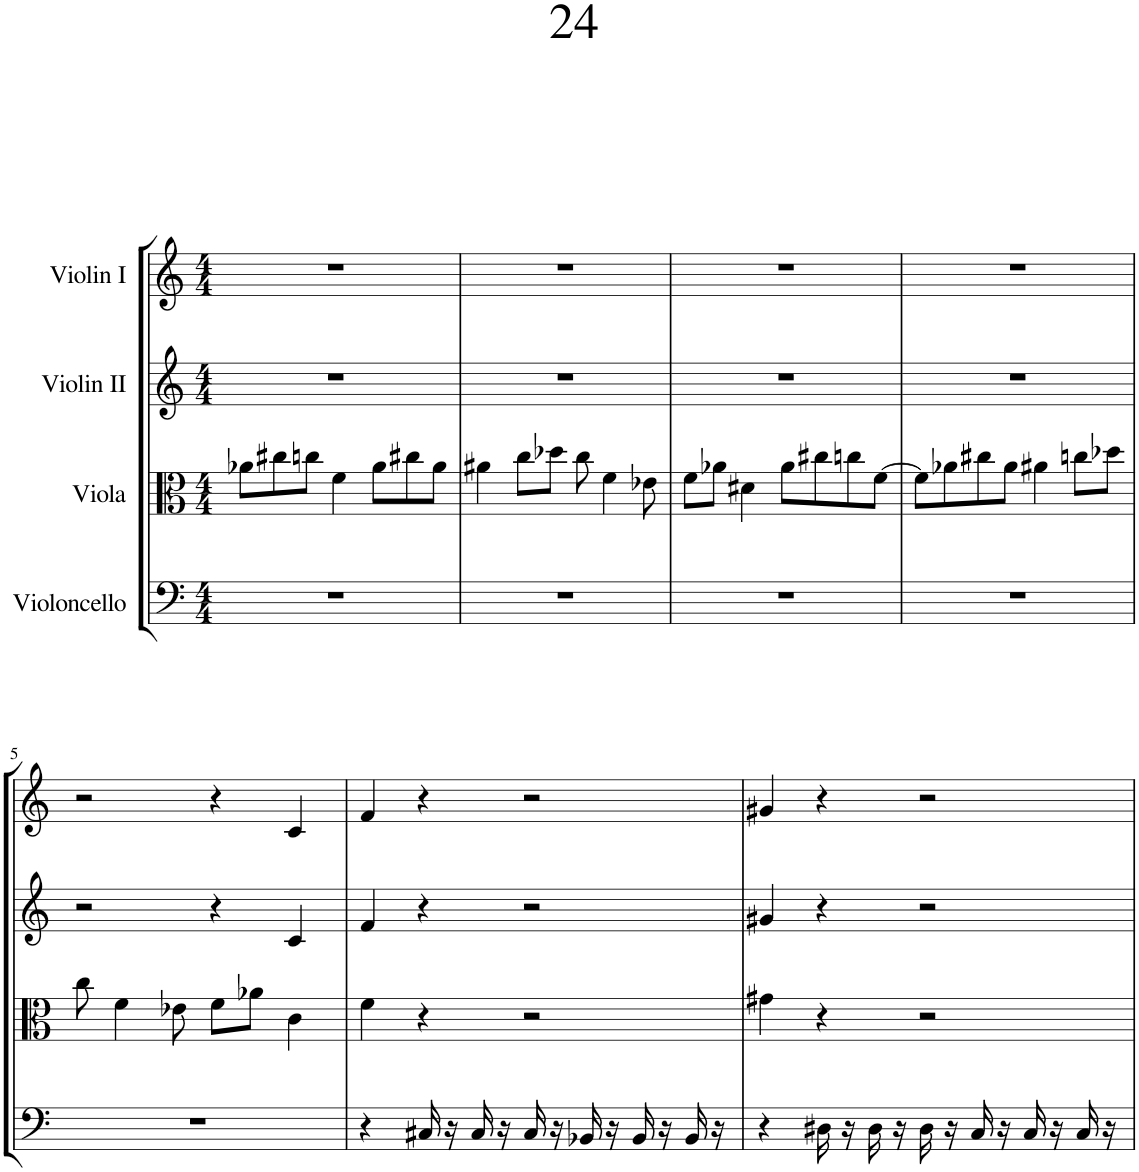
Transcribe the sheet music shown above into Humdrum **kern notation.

**kern	**kern	**kern	**kern
*part4	*part3	*part2	*part1
*staff4	*staff3	*staff2	*staff1
*I"Violoncello	*I"Viola	*I"Violin II	*I"Violin I
*I'Vc	*I'Vla	*I'Vln	*I'Vln
*clefF4	*clefC3	*clefG2	*clefG2
*k[]	*k[]	*k[]	*k[]
*M4/4	*M4/4	*M4/4	*M4/4
=1	=1	=1	=1
1r	8a-X\L	1r	1r
.	8cc#X\	.	.
.	8ccn\J	.	.
.	4f\	.	.
.	8a-\L	.	.
.	8cc#X\	.	.
.	8a-\J	.	.
=2	=2	=2	=2
1r	4a#X\	1r	1r
.	8cc\L	.	.
.	8dd-X\J	.	.
.	8cc\	.	.
.	4f\	.	.
.	8e-X\	.	.
=3	=3	=3	=3
1r	8f\L	1r	1r
.	8a-X\J	.	.
.	4d#X\	.	.
.	8a-\L	.	.
.	8cc#X\	.	.
.	8ccn\	.	.
.	[8f\J	.	.
=4	=4	=4	=4
1r	8f\L]	1r	1r
.	8a-X\	.	.
.	8cc#X\	.	.
.	8a-\J	.	.
.	4a#X\	.	.
.	8ccn\L	.	.
.	8dd-X\J	.	.
!!LO:LB:g=z
=5	=5	=5	=5
1r	8cc\	2r	2r
.	4f\	.	.
.	8e-X\	.	.
.	8f\L	4r	4r
.	8a-X\J	.	.
.	4c\	4c/	4c/
=6	=6	=6	=6
4r	4f\	4f/	4f/
16C#X/	4r	4r	4r
16r	.	.	.
16C#/	.	.	.
16r	.	.	.
16C#/	2r	2r	2r
16r	.	.	.
16BB-X/	.	.	.
16r	.	.	.
16BB-/	.	.	.
16r	.	.	.
16BB-/	.	.	.
16r	.	.	.
=7	=7	=7	=7
4r	4g#X\	4g#X/	4g#X/
16D#X\	4r	4r	4r
16r	.	.	.
16D#\	.	.	.
16r	.	.	.
16D#\	2r	2r	2r
16r	.	.	.
16C/	.	.	.
16r	.	.	.
16C/	.	.	.
16r	.	.	.
16C/	.	.	.
16r	.	.	.
=	=	=	=
*-	*-	*-	*-
